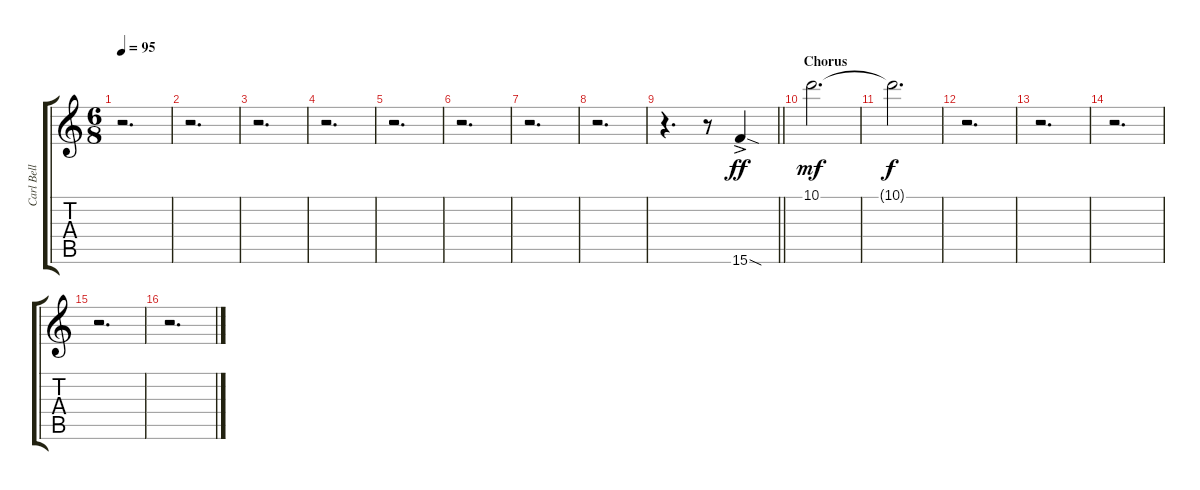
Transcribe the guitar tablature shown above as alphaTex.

\track ("Carl Bell (Lead Guitar)" "Carl Bell ") {instrument distortionguitar}
\staff {score tabs}
\tuning (E4 B3 G3 D3 A2 D2) {hide}
\ts (6 8)
\tempo 95
\clef g2
\ks c
r.2{d dy f} |
r.2{d} |
r.2{d} |
r.2{d} |
r.2{d} |
r.2{d} |
r.2{d} |
r.2{d} |
\barLineRight lightlight
r.4{d} r.8 15.6{sod ac}.4{dy ff} |
\section ("" "Chorus")
10.1.2{d dy mf} |
10.1{t}.2{d dy f} |
r.2{d} |
r.2{d} |
r.2{d} |
r.2{d} |
r.2{d}
